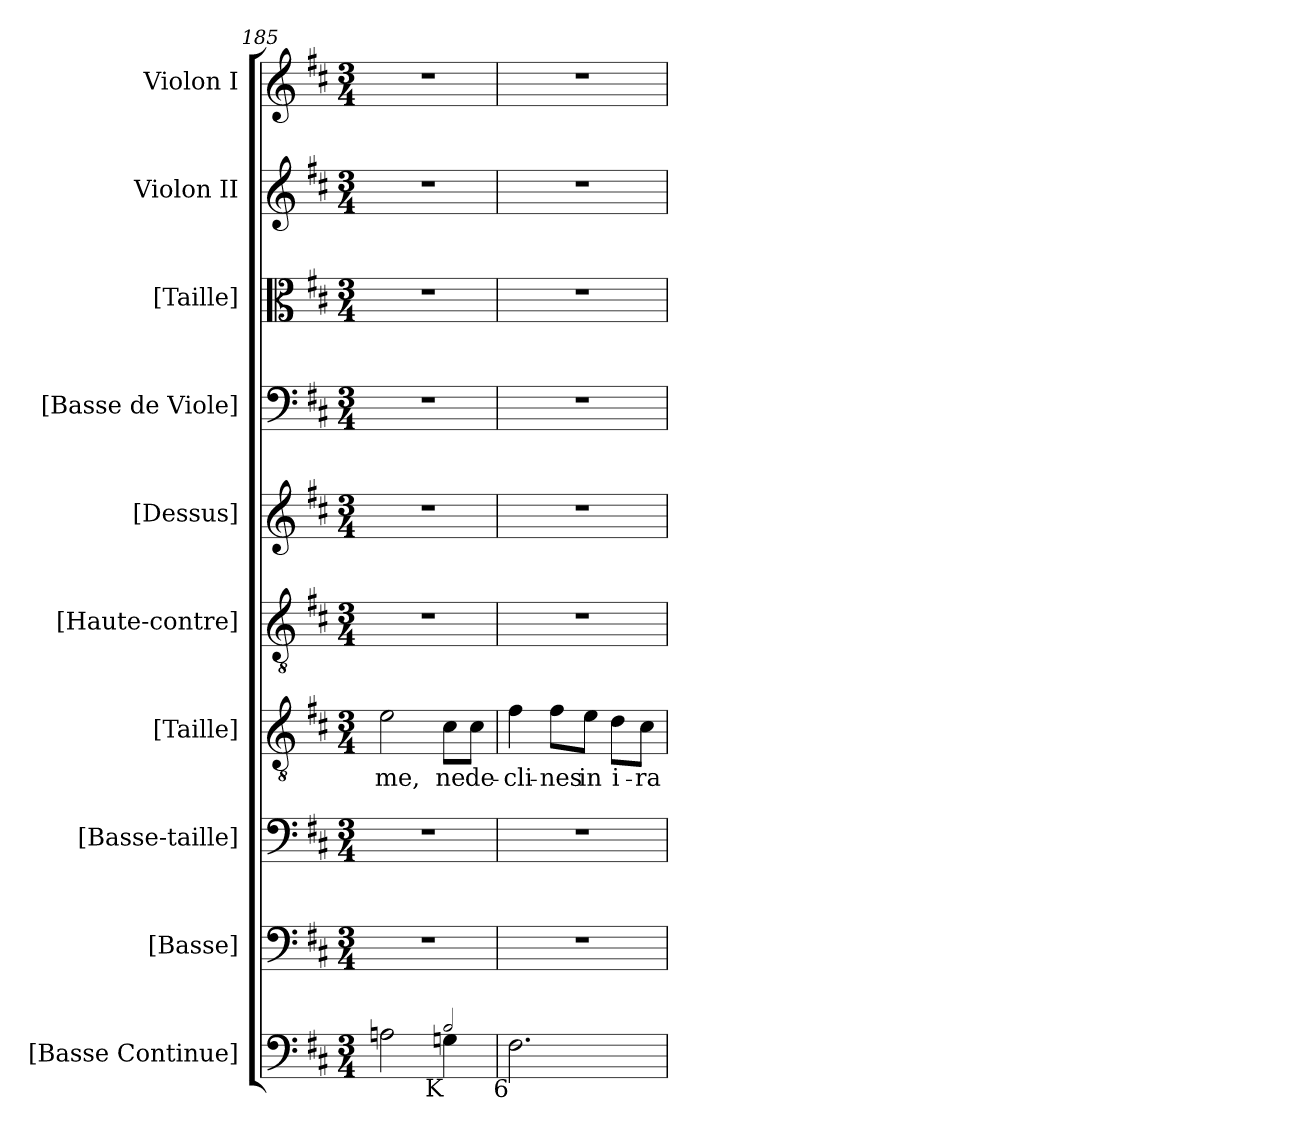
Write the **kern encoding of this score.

**kern	**kern	**kern	**kern	**text	**kern	**kern	**kern	**kern	**kern	**kern
*part10	*part9	*part8	*part7	*part7	*part6	*part5	*part4	*part3	*part2	*part1
*staff10	*staff9	*staff8	*staff7	*staff7	*staff6	*staff5	*staff4	*staff3	*staff2	*staff1
*I"[Basse Continue]	*I"[Basse]	*I"[Basse-taille]	*I"[Taille]	*	*I"[Haute-contre]	*I"[Dessus]	*I"[Basse de Viole]	*I"[Taille]	*I"Violon II	*I"Violon I
*I'B.c.	*I'B.	*I'B.t.	*I'T.	*	*I'H.C.	*I'D.	*	*	*I'Vln. II	*I'Vln. I
*clefF4	*clefF4	*clefF4	*clefGv2	*	*clefGv2	*clefG2	*clefF4	*clefC3	*clefG2	*clefG2
*	*	*	*ITrd7c12	*	*ITrd7c12	*	*	*	*	*
*k[f#c#]	*k[f#c#]	*k[f#c#]	*k[f#c#]	*	*k[f#c#]	*k[f#c#]	*k[f#c#]	*k[f#c#]	*k[f#c#]	*k[f#c#]
*D:	*D:	*D:	*D:	*	*D:	*D:	*D:	*D:	*D:	*D:
*M3/4	*M3/4	*M3/4	*M3/4	*	*M3/4	*M3/4	*M3/4	*M3/4	*M3/4	*M3/4
=185	=185	=185	=185	=185	=185	=185	=185	=185	=185	=185
!	!LO:N:vis=1	!LO:N:vis=1	!	!	!	!	!	!	!	!
!	!	!	!	!LO:LY:b:color=#000000	!LO:N:vis=1	!LO:N:vis=1	!LO:N:vis=1	!LO:N:vis=1	!LO:N:vis=1	!LO:N:vis=1
2Ani\	2.r	2.r	2Ei\	me,	2.r	2.r	2.r	2.r	2.r	2.r
!LO:TX:b:rj:t=K	!	!	!	!	!	!	!	!	!	!
!LO:TX:t=[2]	!	!	!	!	!	!	!	!	!	!
!	!	!	!	!LO:LY:b:color=#000000	!	!	!	!	!	!
4Gni\	.	.	8C#i\L	ne	.	.	.	.	.	.
!	!	!	!	!LO:LY:b:color=#000000	!	!	!	!	!	!
.	.	.	8C#i\J	de-	.	.	.	.	.	.
=186	=186	=186	=186	=186	=186	=186	=186	=186	=186	=186
!	!LO:N:vis=1	!LO:N:vis=1	!	!	!	!	!	!	!	!
!LO:TX:b:rj:t=6	!	!	!	!	!	!	!	!	!	!
!	!	!	!	!LO:LY:b:color=#000000	!LO:N:vis=1	!LO:N:vis=1	!LO:N:vis=1	!LO:N:vis=1	!LO:N:vis=1	!LO:N:vis=1
2.F#i\	2.r	2.r	4F#i\	-cli-	2.r	2.r	2.r	2.r	2.r	2.r
!	!	!	!	!LO:LY:b:color=#000000	!	!	!	!	!	!
.	.	.	8F#i\L	-nes	.	.	.	.	.	.
!	!	!	!	!LO:LY:b:color=#000000	!	!	!	!	!	!
.	.	.	8Ei\J	in	.	.	.	.	.	.
!	!	!	!	!LO:LY:b:color=#000000	!	!	!	!	!	!
.	.	.	8Di\L	i-	.	.	.	.	.	.
!	!	!	!	!LO:LY:b:color=#000000	!	!	!	!	!	!
.	.	.	8C#i\J	-ra	.	.	.	.	.	.
=	=	=	=	=	=	=	=	=	=	=
*-	*-	*-	*-	*-	*-	*-	*-	*-	*-	*-
